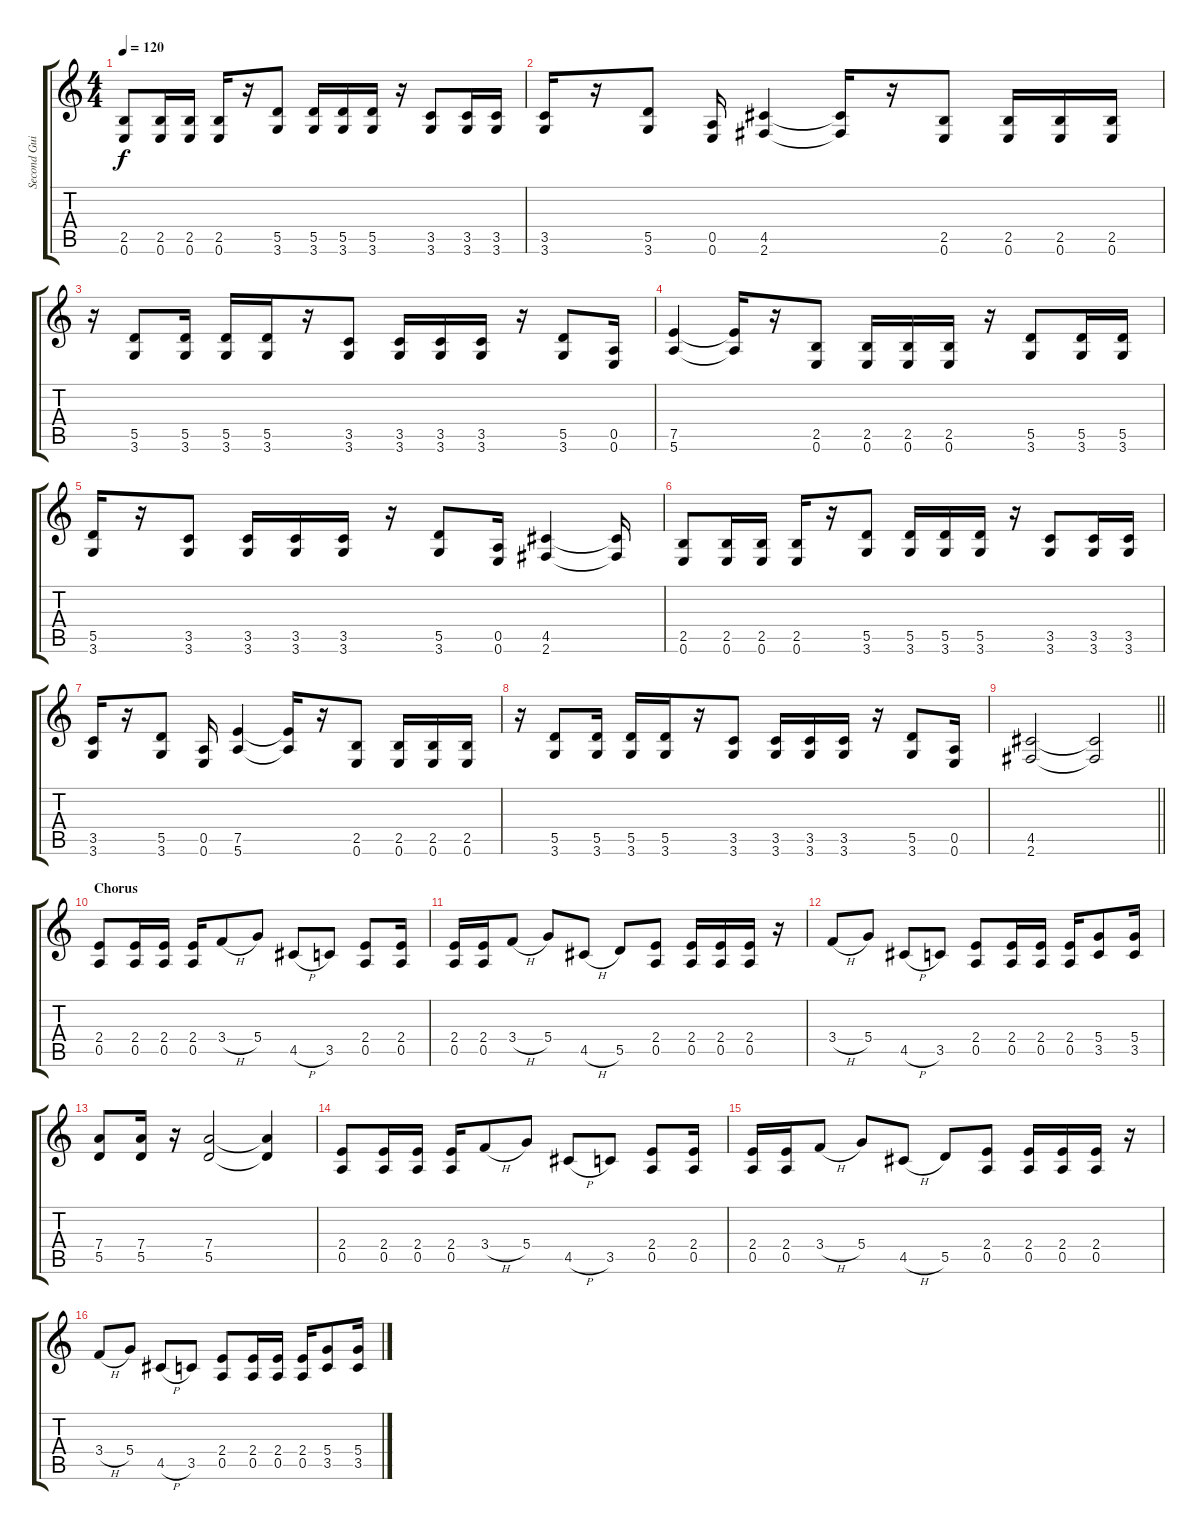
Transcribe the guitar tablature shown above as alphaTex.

\track ("Second Guitar" "Second Gui") {instrument distortionguitar}
\staff {score tabs}
\tuning (E4 B3 G3 D3 A2 E2) {hide}
\ts (4 4)
\tempo 120
\clef g2
\ks c
(2.5 0.6).8{dy f} (2.5 0.6).16 (2.5 0.6).16 (2.5 0.6).16 r.16 (5.5 3.6).8 (5.5 3.6).16 (5.5 3.6).16 (5.5 3.6).16 r.16 (3.5 3.6).8 (3.5 3.6).16 (3.5 3.6).16 |
(3.5 3.6).16 r.16 (5.5 3.6).8 (0.5 0.6).16 (4.5 2.6).4 (4.5{t} 2.6{t}).16 r.16 (2.5 0.6).8 (2.5 0.6).16 (2.5 0.6).16 (2.5 0.6).16 |
r.16 (5.5 3.6).8 (5.5 3.6).16 (5.5 3.6).16 (5.5 3.6).16 r.16 (3.5 3.6).8 (3.5 3.6).16 (3.5 3.6).16 (3.5 3.6).16 r.16 (5.5 3.6).8 (0.5 0.6).16 |
(7.5 5.6).4 (7.5{t} 5.6{t}).16 r.16 (2.5 0.6).8 (2.5 0.6).16 (2.5 0.6).16 (2.5 0.6).16 r.16 (5.5 3.6).8 (5.5 3.6).16 (5.5 3.6).16 |
(5.5 3.6).16 r.16 (3.5 3.6).8 (3.5 3.6).16 (3.5 3.6).16 (3.5 3.6).16 r.16 (5.5 3.6).8 (0.5 0.6).16 (4.5 2.6).4 (4.5{t} 2.6{t}).16 |
(2.5 0.6).8 (2.5 0.6).16 (2.5 0.6).16 (2.5 0.6).16 r.16 (5.5 3.6).8 (5.5 3.6).16 (5.5 3.6).16 (5.5 3.6).16 r.16 (3.5 3.6).8 (3.5 3.6).16 (3.5 3.6).16 |
(3.5 3.6).16 r.16 (5.5 3.6).8 (0.5 0.6).16 (7.5 5.6).4 (7.5{t} 5.6{t}).16 r.16 (2.5 0.6).8 (2.5 0.6).16 (2.5 0.6).16 (2.5 0.6).16 |
r.16 (5.5 3.6).8 (5.5 3.6).16 (5.5 3.6).16 (5.5 3.6).16 r.16 (3.5 3.6).8 (3.5 3.6).16 (3.5 3.6).16 (3.5 3.6).16 r.16 (5.5 3.6).8 (0.5 0.6).16 |
\barLineRight lightlight
(4.5 2.6).2 (4.5{t} 2.6{t}).2 |
\section ("" "Chorus")
(2.4 0.5).8 (2.4 0.5).16 (2.4 0.5).16 (2.4 0.5).16 3.4{h}.8 5.4.8 4.5{h}.8 3.5.8 (2.4 0.5).8 (2.4 0.5).16 |
(2.4 0.5).16 (2.4 0.5).16 3.4{h}.8 5.4.8 4.5{h}.8 5.5.8 (2.4 0.5).8 (2.4 0.5).16 (2.4 0.5).16 (2.4 0.5).16 r.16 |
3.4{h}.8 5.4.8 4.5{h}.8 3.5.8 (2.4 0.5).8 (2.4 0.5).16 (2.4 0.5).16 (2.4 0.5).16 (5.4 3.5).8 (5.4 3.5).16 |
(7.4 5.5).8 (7.4 5.5).16 r.16 (7.4 5.5).2 (7.4{t} 5.5{t}).4 |
(2.4 0.5).8 (2.4 0.5).16 (2.4 0.5).16 (2.4 0.5).16 3.4{h}.8 5.4.8 4.5{h}.8 3.5.8 (2.4 0.5).8 (2.4 0.5).16 |
(2.4 0.5).16 (2.4 0.5).16 3.4{h}.8 5.4.8 4.5{h}.8 5.5.8 (2.4 0.5).8 (2.4 0.5).16 (2.4 0.5).16 (2.4 0.5).16 r.16 |
3.4{h}.8 5.4.8 4.5{h}.8 3.5.8 (2.4 0.5).8 (2.4 0.5).16 (2.4 0.5).16 (2.4 0.5).16 (5.4 3.5).8 (5.4 3.5).16
